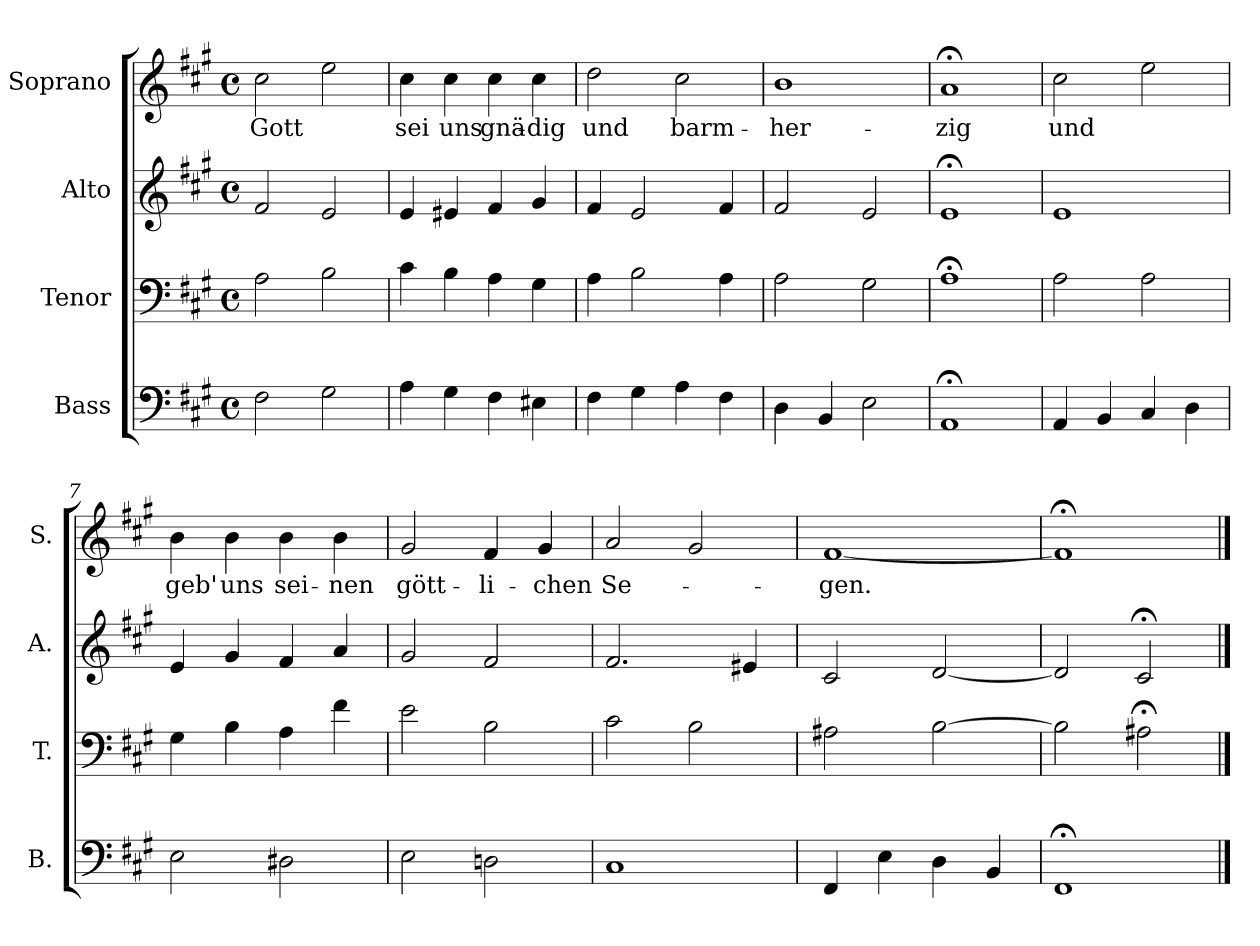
**kern	**kern	**kern	**kern	**text
*part4	*part3	*part2	*part1	*part1
*staff4	*staff3	*staff2	*staff1	*staff1
*I"Bass	*I"Tenor	*I"Alto	*I"Soprano	*
*I'B.	*I'T.	*I'A.	*I'S.	*
*clefF4	*clefF4	*clefG2	*clefG2	*
*k[f#c#g#]	*k[f#c#g#]	*k[f#c#g#]	*k[f#c#g#]	*
*A:	*A:	*A:	*f#:	*
*M4/4	*M4/4	*M4/4	*M4/4	*
*met(c)	*met(c)	*met(c)	*met(c)	*
=1	=1	=1	=1	=1
!	!	!	!	!LO:LY:b
2F#\	2A\	2f#/	2cc#\	Gott
2G#\	2B\	2e/	2ee\	.
=2	=2	=2	=2	=2
!	!	!	!	!LO:LY:b
4A\	4c#\	4e/	4cc#\	sei
!	!	!	!	!LO:LY:b
4G#\	4B\	4e#X/	4cc#\	uns
!	!	!	!	!LO:LY:b
4F#\	4A\	4f#/	4cc#\	gnä-
!	!	!	!	!LO:LY:b
4E#X\	4G#\	4g#/	4cc#\	-dig
=3	=3	=3	=3	=3
!	!	!	!	!LO:LY:b
4F#\	4A\	4f#/	2dd\	und
4G#\	2B\	2e/	.	.
!	!	!	!	!LO:LY:b
4A\	.	.	2cc#\	barm-
4F#\	4A\	4f#/	.	.
=4	=4	=4	=4	=4
!	!	!	!	!LO:LY:b
4D\	2A\	2f#/	1b	-her-
4BB/	.	.	.	.
2E\	2G#\	2e/	.	.
=5	=5	=5	=5	=5
!	!	!	!	!LO:LY:b
1AA;<	1A;<	1e;<	1a;<	-zig
!!LO:LB:g=z
=6	=6	=6	=6	=6
!	!	!	!	!LO:LY:b
4AA/	2A\	1e	2cc#\	und
4BB/	.	.	.	.
4C#/	2A\	.	2ee\	.
4D\	.	.	.	.
=7	=7	=7	=7	=7
!	!	!	!	!LO:LY:b
2E\	4G#\	4e/	4b\	geb'
!	!	!	!	!LO:LY:b
.	4B\	4g#/	4b\	uns
!	!	!	!	!LO:LY:b
2D#X\	4A\	4f#/	4b\	sei-
!	!	!	!	!LO:LY:b
.	4f#\	4a/	4b\	-nen
=8	=8	=8	=8	=8
!	!	!	!	!LO:LY:b
2E\	2e\	2g#/	2g#/	gött-
!	!	!	!	!LO:LY:b
2Dn\	2B\	2f#/	4f#/	-li-
!	!	!	!	!LO:LY:b
.	.	.	4g#/	chen
=9	=9	=9	=9	=9
!	!	!	!	!LO:LY:b
1C#	2c#\	2.f#/	2a/	Se-
.	2B\	.	2g#/	.
.	.	4e#X/	.	.
=10	=10	=10	=10	=10
!	!	!	!	!LO:LY:b
4FF#/	2A#X\	2c#/	[1f#	-gen.
4E\	.	.	.	.
4D\	[2B\	[2d/	.	.
4BB/	.	.	.	.
=11	=11	=11	=11	=11
1FF#;<	2B\]	2d/]	1f#;<]	.
.	2A#X;<\	2c#;</	.	.
==	==	==	==	==
*-	*-	*-	*-	*-
